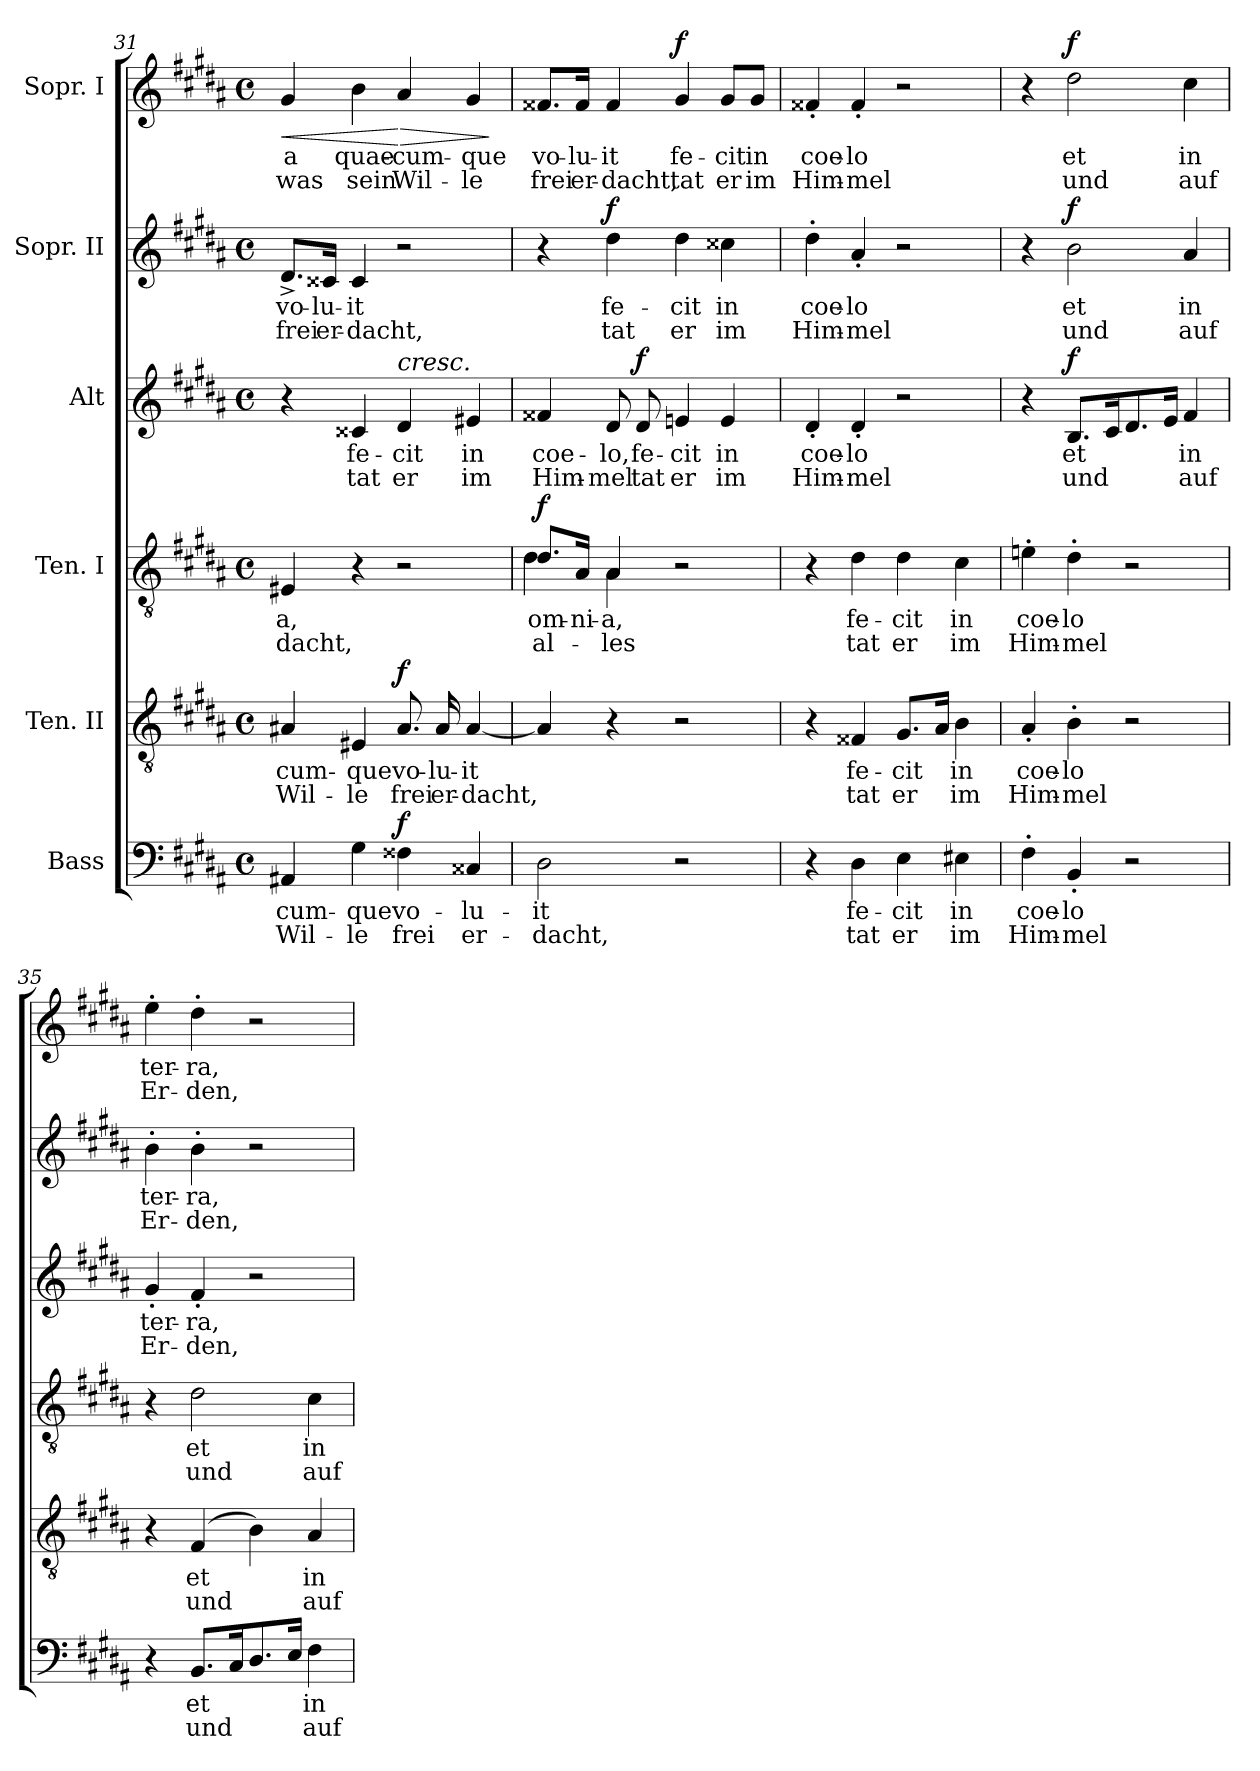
**kern	**text	**text	**dynam	**kern	**text	**text	**dynam	**kern	**text	**text	**dynam	**kern	**text	**text	**dynam	**kern	**text	**text	**dynam	**kern	**text	**text	**dynam
*part6	*part6	*part6	*part6	*part5	*part5	*part5	*part5	*part4	*part4	*part4	*part4	*part3	*part3	*part3	*part3	*part2	*part2	*part2	*part2	*part1	*part1	*part1	*part1
*staff6	*staff6	*staff6	*staff6	*staff5	*staff5	*staff5	*staff5	*staff4	*staff4	*staff4	*staff4	*staff3	*staff3	*staff3	*staff3	*staff2	*staff2	*staff2	*staff2	*staff1	*staff1	*staff1	*staff1
*I"Bass	*	*	*	*I"Ten. II	*	*	*	*I"Ten. I	*	*	*	*I"Alt	*	*	*	*I"Sopr. II	*	*	*	*I"Sopr. I	*	*	*
*clefF4	*	*	*	*clefGv2	*	*	*	*clefGv2	*	*	*	*clefG2	*	*	*	*clefG2	*	*	*	*clefG2	*	*	*
*k[f#c#g#d#a#]	*	*	*	*k[f#c#g#d#a#]	*	*	*	*k[f#c#g#d#a#]	*	*	*	*k[f#c#g#d#a#]	*	*	*	*k[f#c#g#d#a#]	*	*	*	*k[f#c#g#d#a#]	*	*	*
*B:	*	*	*	*B:	*	*	*	*B:	*	*	*	*B:	*	*	*	*B:	*	*	*	*B:	*	*	*
*M4/4	*	*	*	*M4/4	*	*	*	*M4/4	*	*	*	*M4/4	*	*	*	*M4/4	*	*	*	*M4/4	*	*	*
*met(c)	*	*	*	*met(c)	*	*	*	*met(c)	*	*	*	*met(c)	*	*	*	*met(c)	*	*	*	*met(c)	*	*	*
=31	=31	=31	=31	=31	=31	=31	=31	=31	=31	=31	=31	=31	=31	=31	=31	=31	=31	=31	=31	=31	=31	=31	=31
!	!	!	!	!	!	!	!	!	!	!	!	!	!	!	!	!	!	!	!	!	!	!	!LO:HP:b
4AA#X/	-cum-	Wil-	.	4A#X/	-cum-	Wil-	.	4E#X/	-a,	-dacht,	.	4r	.	.	.	8.d#^/L	vo-	frei	.	4g#/	-a	was	<
.	.	.	.	.	.	.	.	.	.	.	.	.	.	.	.	16c##X/Jk	-lu-	er-	.	.	.	.	.
4G#\	-que	-le	.	4E#X/	-que	-le	.	4r	.	.	.	4c##X/	fe-	tat	.	4c##/	-it	-dacht,	.	4b\	quae-	sein	.
!	!	!	!	!	!	!	!	!	!	!	!	!LO:TX:a:i:t=cresc.	!	!	!	!	!	!	!	!	!	!	!
!	!	!	!LO:DY:a	!	!	!	!LO:DY:a	!	!	!	!	!	!	!	!	!	!	!	!	!	!	!	!LO:HP:n=1:b
4F##X\	vo-	frei	f	8.A#/	vo-	frei	f	2r	.	.	.	4d#/	-cit	er	.	2r	.	.	.	4a#/	-cum-	Wil-	[ >
.	.	.	.	16A#/	-lu-	er-	.	.	.	.	.	.	.	.	.	.	.	.	.	.	.	.	.
4C##X/	-lu-	er-	.	[4A#/	-it	-dacht,	.	.	.	.	.	4e#X/	in	im	.	.	.	.	.	4g#/	-que	-le	.
.	.	.	.	.	.	.	.	.	.	.	.	.	.	.	.	.	.	.	.	.	.	.	]
!!LO:PB:g=z
=32	=32	=32	=32	=32	=32	=32	=32	=32	=32	=32	=32	=32	=32	=32	=32	=32	=32	=32	=32	=32	=32	=32	=32
*	*	*	*	*	*	*	*	*^	*	*	*	*	*	*	*	*	*	*	*	*	*	*	*
!	!	!	!	!	!	!	!	!	!	!	!	!LO:DY:a	!	!	!	!	!	!	!	!	!	!	!	!
2D#\	-it	-dacht,	.	4A#/]	.	.	.	8.d#/L	4d#\	om-	al-	f	4f##X/	coe-	Him-	.	4r	.	.	.	8.f##X/L	vo-	frei	.
.	.	.	.	.	.	.	.	16A#/Jk	.	-ni-	.	.	.	.	.	.	.	.	.	.	16f##/Jk	-lu-	er-	.
!	!	!	!	!	!	!	!	!	!	!	!	!	!	!	!	!	!	!	!	!LO:DY:a	!	!	!	!
.	.	.	.	4r	.	.	.	4A#/	4A#\	-a,	-les	.	8d#/	-lo,	-mel	.	4dd#\	fe-	tat	f	4f##/	-it	-dacht,	.
!	!	!	!	!	!	!	!	!	!	!	!	!	!	!	!	!LO:DY:a	!	!	!	!	!	!	!	!
.	.	.	.	.	.	.	.	.	.	.	.	.	8d#/	fe-	tat	f	.	.	.	.	.	.	.	.
!	!	!	!	!	!	!	!	!	!	!	!	!	!	!	!	!	!	!	!	!	!	!	!	!LO:DY:a
2r	.	.	.	2r	.	.	.	2r	2ryy	.	.	.	4en/	-cit	er	.	4dd#\	-cit	er	.	4g#/	fe-	tat	f
.	.	.	.	.	.	.	.	.	.	.	.	.	4e/	in	im	.	4cc##X\	in	im	.	8g#/L	-cit	er	.
.	.	.	.	.	.	.	.	.	.	.	.	.	.	.	.	.	.	.	.	.	8g#/J	in	im	.
*	*	*	*	*	*	*	*	*v	*v	*	*	*	*	*	*	*	*	*	*	*	*	*	*	*
=33	=33	=33	=33	=33	=33	=33	=33	=33	=33	=33	=33	=33	=33	=33	=33	=33	=33	=33	=33	=33	=33	=33	=33
4r	.	.	.	4r	.	.	.	4r	.	.	.	4d#'/	coe-	Him-	.	4dd#'\	coe-	Him-	.	4f##X'/	coe-	Him-	.
4D#\	fe-	tat	.	4F##X/	fe-	tat	.	4d#\	fe-	tat	.	4d#'/	-lo	-mel	.	4a#'/	-lo	-mel	.	4f##'/	-lo	-mel	.
4E\	-cit	er	.	8.G#/L	-cit	er	.	4d#\	-cit	er	.	2r	.	.	.	2r	.	.	.	2r	.	.	.
.	.	.	.	16A#/Jk	.	.	.	.	.	.	.	.	.	.	.	.	.	.	.	.	.	.	.
4E#X\	in	im	.	4B\	in	im	.	4c#\	in	im	.	.	.	.	.	.	.	.	.	.	.	.	.
=34	=34	=34	=34	=34	=34	=34	=34	=34	=34	=34	=34	=34	=34	=34	=34	=34	=34	=34	=34	=34	=34	=34	=34
4F#'\	coe-	Him-	.	4A#'/	coe-	Him-	.	4en'\	coe-	Him-	.	4r	.	.	.	4r	.	.	.	4r	.	.	.
!	!	!	!	!	!	!	!	!	!	!	!	!	!	!	!LO:DY:a	!	!	!	!LO:DY:a	!	!	!	!LO:DY:a
4BB'/	-lo	-mel	.	4B'\	-lo	-mel	.	4d#'\	-lo	-mel	.	8.B/L	et	und	f	2b\	et	und	f	2dd#\	et	und	f
.	.	.	.	.	.	.	.	.	.	.	.	16c#/K	.	.	.	.	.	.	.	.	.	.	.
2r	.	.	.	2r	.	.	.	2r	.	.	.	8.d#/	.	.	.	.	.	.	.	.	.	.	.
.	.	.	.	.	.	.	.	.	.	.	.	16e/Jk	.	.	.	.	.	.	.	.	.	.	.
.	.	.	.	.	.	.	.	.	.	.	.	4f#/	in	auf	.	4a#/	in	auf	.	4cc#\	in	auf	.
=35	=35	=35	=35	=35	=35	=35	=35	=35	=35	=35	=35	=35	=35	=35	=35	=35	=35	=35	=35	=35	=35	=35	=35
4r	.	.	.	4r	.	.	.	4r	.	.	.	4g#'/	ter-	Er-	.	4b'\	ter-	Er-	.	4ee'\	ter-	Er-	.
8.BB/L	et	und	.	(>4F#/	et	und	.	2d#\	et	und	.	4f#'/	-ra,	-den,	.	4b'\	-ra,	-den,	.	4dd#'\	-ra,	-den,	.
16C#/K	.	.	.	.	.	.	.	.	.	.	.	.	.	.	.	.	.	.	.	.	.	.	.
8.D#/	.	.	.	4B\)	.	.	.	.	.	.	.	2r	.	.	.	2r	.	.	.	2r	.	.	.
16E/Jk	.	.	.	.	.	.	.	.	.	.	.	.	.	.	.	.	.	.	.	.	.	.	.
4F#\	in	auf	.	4A#/	in	auf	.	4c#\	in	auf	.	.	.	.	.	.	.	.	.	.	.	.	.
=	=	=	=	=	=	=	=	=	=	=	=	=	=	=	=	=	=	=	=	=	=	=	=
*-	*-	*-	*-	*-	*-	*-	*-	*-	*-	*-	*-	*-	*-	*-	*-	*-	*-	*-	*-	*-	*-	*-	*-
